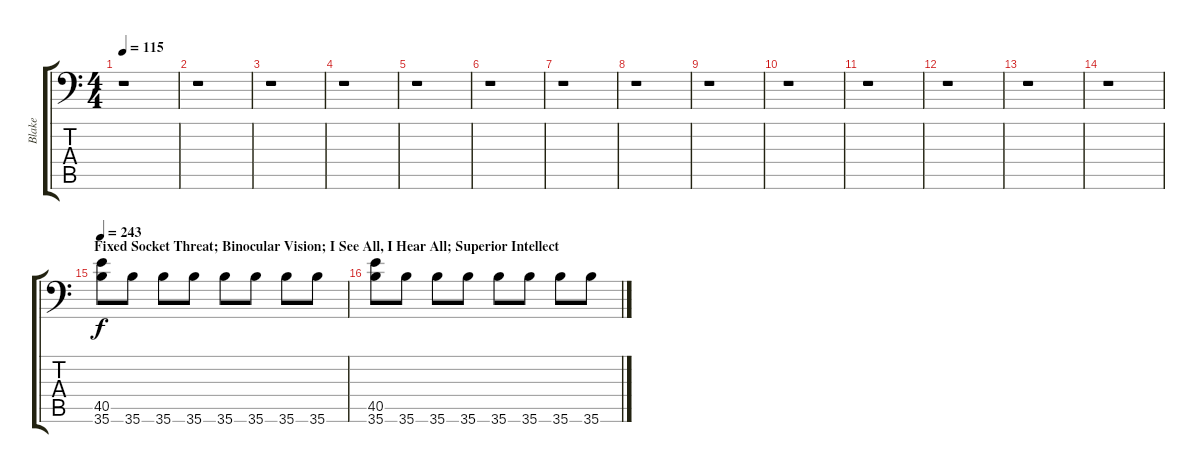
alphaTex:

\track ("Blake" "Blake") {instrument acousticgrandpiano}
\staff {score tabs}
\tuning (C-1 C-1 C-1 C-1 C-1 C-1) {hide}
\ts (4 4)
\tempo 115
\clef f4
\ks c
r.1{dy f} |
r.1 |
r.1 |
r.1 |
r.1 |
r.1 |
\section ("" "")
r.1 |
r.1 |
r.1 |
r.1 |
r.1 |
r.1 |
r.1 |
r.1 |
\section ("" "Fixed Socket Threat; Binocular Vision; I See All, I Hear All; Superior Intellect")
\tempo 243
(40.5 35.6).8 35.6.8 35.6.8 35.6.8 35.6.8 35.6.8 35.6.8 35.6.8 |
(40.5 35.6).8 35.6.8 35.6.8 35.6.8 35.6.8 35.6.8 35.6.8 35.6.8
